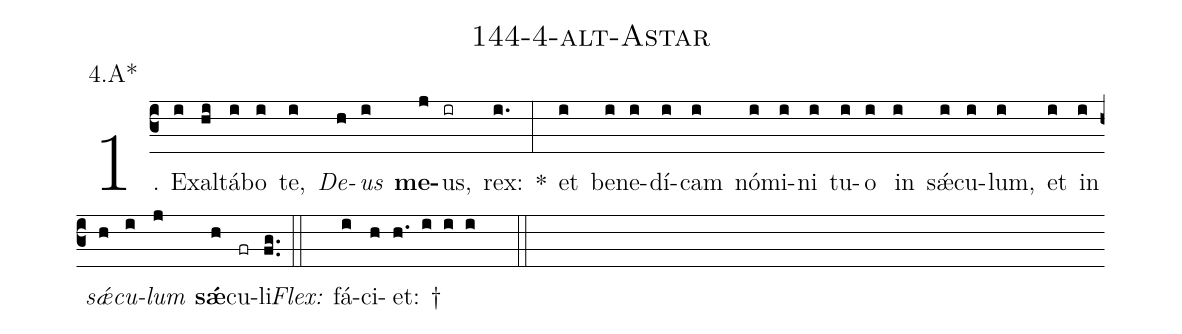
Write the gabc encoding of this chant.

name: 144-4-alt-Astar;
annotation: 4.A*;
%%
(c3)1. Ex(i)al(hi)tá(i)bo(i) te,(i) <i>De</i>(h)<i>us</i>(i) <b>me</b>(j)us,(ir) rex:(i.) *(:) et(i) be(i)ne(i)dí(i)cam(i) nó(i)mi(i)ni(i) tu(i)o(i) in(i) sǽ(i)cu(i)lum,(i) et(i) in(i) <i>sǽ</i>(h)<i>cu</i>(i)<i>lum</i>(j) <b>sǽ</b>(h)cu(fr)li.(fg..) (::)
<i>Flex:</i>()  fá(i)ci(h)et: †(h. i i i  ::)
